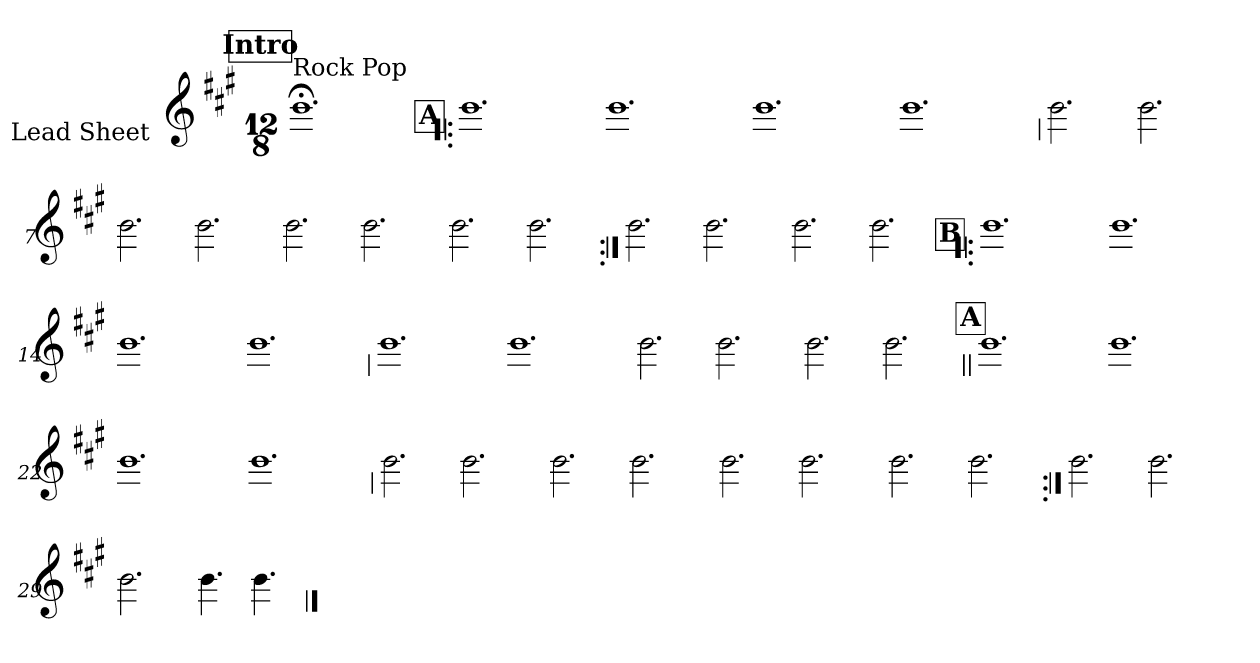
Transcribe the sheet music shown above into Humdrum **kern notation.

**kern
*part1
*staff1
*I"Lead Sheet
*stria0
*clefG2
*k[f#c#g#]
*A:
*M12/8
*MM61
!!LO:REH:place=s1:a:t=Intro
=1||
!LO:TX:a:t=Rock Pop
1.b;
!!LO:LB:g=z
!!LO:REH:place=s1:a:t=A
=2!|:
1.b
=3-
1.b
=4-
1.b
=5-
1.b
!!LO:LB:g=z
=6
2.b
2.b
=7-
2.b
2.b
=8-
2.b
2.b
=9-
2.b
2.b
!!LO:LB:g=z
=10:|!
2.b
2.b
=11-
2.b
2.b
!!LO:LB:g=z
!!LO:REH:place=s1:a:t=B
=12!|:
1.b
=13-
1.b
=14-
1.b
=15-
1.b
!!LO:LB:g=z
=16
1.b
=17-
1.b
=18-
2.b
2.b
=19-
2.b
2.b
!!LO:LB:g=z
!!LO:REH:place=s1:a:t=A
=20||
1.b
=21-
1.b
=22-
1.b
=23-
1.b
!!LO:LB:g=z
=24
2.b
2.b
=25-
2.b
2.b
=26-
2.b
2.b
=27-
2.b
2.b
!!LO:LB:g=z
=28:|!
2.b
2.b
=29-
2.b
4.b
4.b
==
*-
